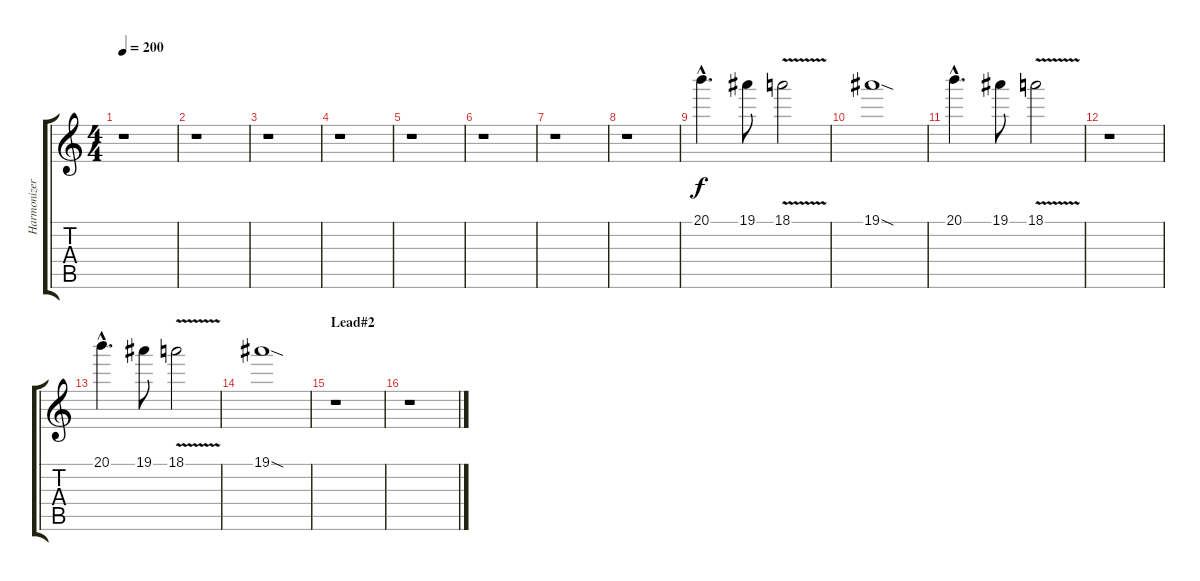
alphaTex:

\track ("Harmonizer for Lead" "Harmonizer") {instrument overdrivenguitar}
\staff {score tabs}
\tuning (Eb4 Bb3 Gb3 Db3 Ab2 Eb2) {hide}
\ts (4 4)
\tempo 200
\clef g2
\ks c
r.1{dy f} |
r.1 |
r.1 |
r.1 |
r.1 |
r.1 |
r.1 |
r.1 |
20.1{hac}.4{d} 19.1.8 18.1{v}.2 |
19.1{sod}.1 |
20.1{hac}.4{d} 19.1.8 18.1{v}.2 |
r.1 |
20.1{hac}.4{d} 19.1.8 18.1{v}.2 |
19.1{sod}.1 |
\section ("" "Lead#2")
r.1 |
r.1
